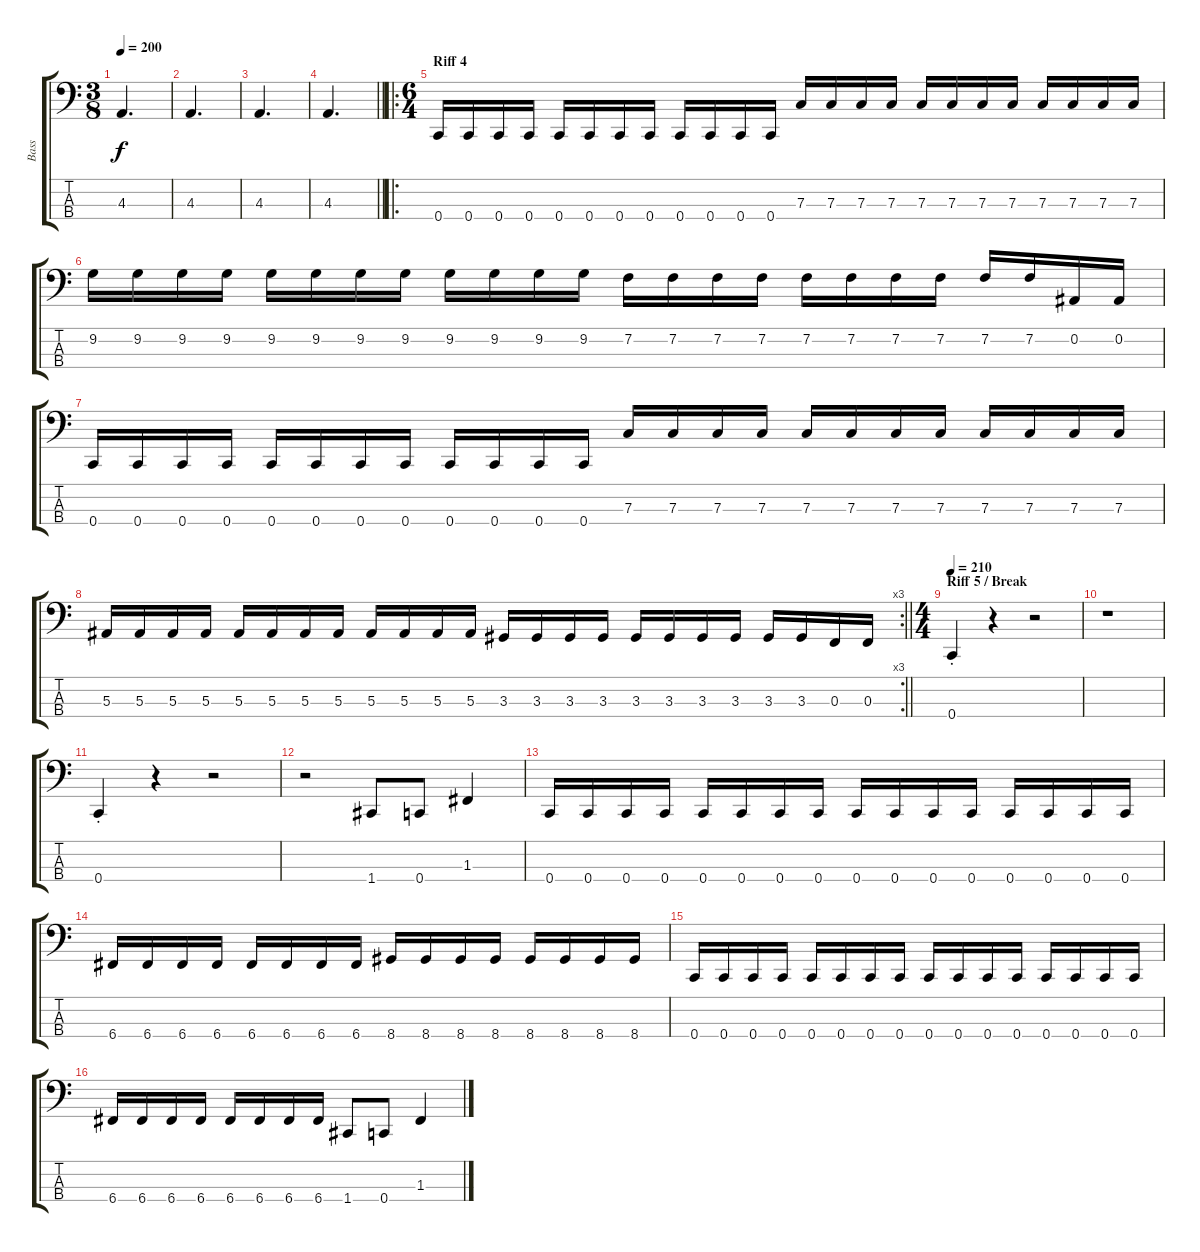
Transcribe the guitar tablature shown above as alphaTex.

\track ("Bass" "Bass") {instrument electricbasspick}
\staff {score tabs}
\tuning (Eb2 Bb1 F1 C1) {hide}
\ts (3 8)
\tempo 200
\clef f4
\ks c
4.3.4{d dy f} |
4.3.4{d} |
4.3.4{d} |
\barLineRight lightlight
4.3.4{d} |
\ro
\ts (6 4)
\section ("" "Riff 4")
0.4.16 0.4.16 0.4.16 0.4.16 0.4.16 0.4.16 0.4.16 0.4.16 0.4.16 0.4.16 0.4.16 0.4.16 7.3.16 7.3.16 7.3.16 7.3.16 7.3.16 7.3.16 7.3.16 7.3.16 7.3.16 7.3.16 7.3.16 7.3.16 |
9.2.16 9.2.16 9.2.16 9.2.16 9.2.16 9.2.16 9.2.16 9.2.16 9.2.16 9.2.16 9.2.16 9.2.16 7.2.16 7.2.16 7.2.16 7.2.16 7.2.16 7.2.16 7.2.16 7.2.16 7.2.16 7.2.16 0.2.16 0.2.16 |
0.4.16 0.4.16 0.4.16 0.4.16 0.4.16 0.4.16 0.4.16 0.4.16 0.4.16 0.4.16 0.4.16 0.4.16 7.3.16 7.3.16 7.3.16 7.3.16 7.3.16 7.3.16 7.3.16 7.3.16 7.3.16 7.3.16 7.3.16 7.3.16 |
\rc 3
\barLineRight lightlight
5.3.16 5.3.16 5.3.16 5.3.16 5.3.16 5.3.16 5.3.16 5.3.16 5.3.16 5.3.16 5.3.16 5.3.16 3.3.16 3.3.16 3.3.16 3.3.16 3.3.16 3.3.16 3.3.16 3.3.16 3.3.16 3.3.16 0.3.16 0.3.16 |
\ts (4 4)
\section ("" "Riff 5 / Break")
\tempo 210
0.4{st}.4 r.4 r.2 |
r.1 |
0.4{st}.4 r.4 r.2 |
r.2 1.4.8 0.4.8 1.3.4 |
0.4.16 0.4.16 0.4.16 0.4.16 0.4.16 0.4.16 0.4.16 0.4.16 0.4.16 0.4.16 0.4.16 0.4.16 0.4.16 0.4.16 0.4.16 0.4.16 |
6.4.16 6.4.16 6.4.16 6.4.16 6.4.16 6.4.16 6.4.16 6.4.16 8.4.16 8.4.16 8.4.16 8.4.16 8.4.16 8.4.16 8.4.16 8.4.16 |
0.4.16 0.4.16 0.4.16 0.4.16 0.4.16 0.4.16 0.4.16 0.4.16 0.4.16 0.4.16 0.4.16 0.4.16 0.4.16 0.4.16 0.4.16 0.4.16 |
6.4.16 6.4.16 6.4.16 6.4.16 6.4.16 6.4.16 6.4.16 6.4.16 1.4.8 0.4.8 1.3.4
